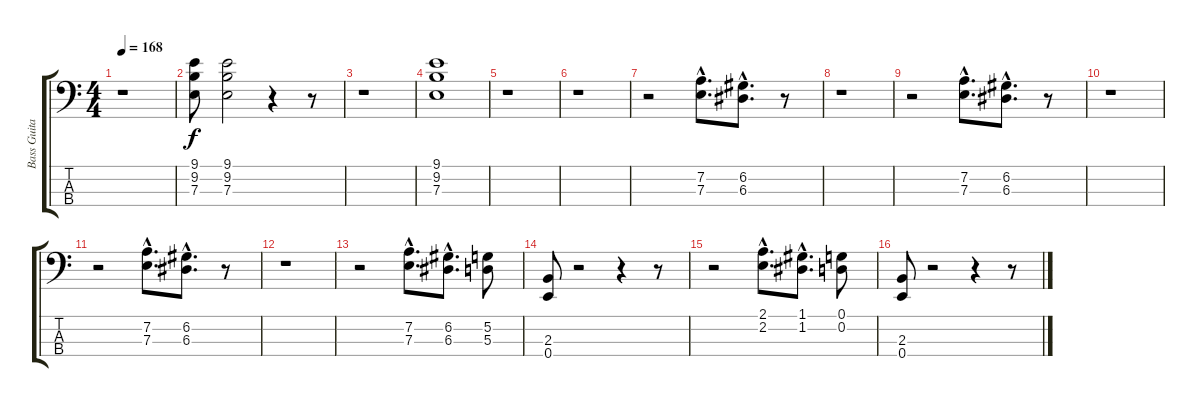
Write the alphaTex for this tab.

\track ("Bass Guitar" "Bass Guita") {instrument electricbassfinger}
\staff {score tabs}
\tuning (G2 D2 A1 E1) {hide}
\ts (4 4)
\tempo 168
\clef f4
\ks c
r.1{dy f} |
(9.1 9.2 7.3).8 (9.1 9.2 7.3).2 r.4 r.8 |
r.1 |
(9.1 9.2 7.3).1 |
r.1 |
r.1 |
r.2 (7.2{hac} 7.3{hac}).8{d} (6.2{hac} 6.3{hac}).8{d} r.8 |
r.1 |
r.2 (7.2{hac} 7.3{hac}).8{d} (6.2{hac} 6.3{hac}).8{d} r.8 |
r.1 |
r.2 (7.2{hac} 7.3{hac}).8{d} (6.2{hac} 6.3{hac}).8{d} r.8 |
r.1 |
r.2 (7.2{hac} 7.3{hac}).8{d} (6.2{hac} 6.3{hac}).8{d} (5.2 5.3).8 |
(2.3 0.4).8 r.2 r.4 r.8 |
r.2 (2.1{hac} 2.2{hac}).8{d} (1.1{hac} 1.2{hac}).8{d} (0.1 0.2).8 |
(2.3 0.4).8 r.2 r.4 r.8
